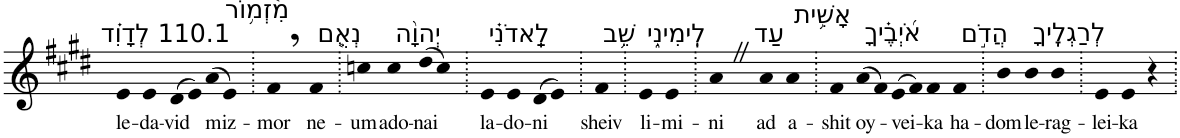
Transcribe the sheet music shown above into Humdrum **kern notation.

**kern	**text
*part1	*part1
*staff1	*staff1
*I"Piano	*
*I'Pno	*
*clefG2	*
*k[f#c#g#d#]	*
*E:	*
=1	=1
!LO:TX:a:t=110.1 לְדָוִ֗ד	!
!	!LO:LY:b
4e	le-
!	!LO:LY:b
4e	-da-
!	!LO:LY:b
(>8d#	-vid
8e)	.
!LO:TX:a:t=מִ֫זְמ֥וֹר	!
!	!LO:LY:b
(>8a	miz-
8e)	.
=2.	=2.
!	!LO:LY:b
4f#,	-mor
!LO:TX:a:t=נְאֻ֤ם	!
!	!LO:LY:b
4f#	ne-
=3.	=3.
!	!LO:LY:b
4ccn	-um
!LO:TX:a:t=יְהוָ֨ה	!
!	!LO:LY:b
4cc	ado-
!	!LO:LY:b
(>8dd#	-nai
8cc)	.
=4.	=4.
!LO:TX:a:t=לַֽאדֹנִ֗י	!
!	!LO:LY:b
4e	la-
!	!LO:LY:b
4e	-do-
!	!LO:LY:b
(>8d#	-ni
8e)	.
=5.	=5.
!LO:TX:a:t=שֵׁ֥ב	!
!	!LO:LY:b
4f#	sheiv
=6.	=6.
!LO:TX:a:t=לִֽימִינִ֑י	!
!	!LO:LY:b
4e	li-
!	!LO:LY:b
4e	-mi-
=7.	=7.
!	!LO:LY:b
4aZ	-ni
!LO:TX:a:t=עַד	!
!	!LO:LY:b
4a	ad
!LO:TX:a:t=אָשִׁ֥ית	!
!	!LO:LY:b
4a	a-
=8.	=8.
!	!LO:LY:b
4f#	-shit
!LO:TX:a:t=אֹ֝יְבֶ֗יךָ	!
!	!LO:LY:b
(>8a	oy-
8f#)	.
!	!LO:LY:b
(>8e	-vei-
8f#)	.
!	!LO:LY:b
4f#	-ka
!LO:TX:a:t=הֲדֹ֣ם	!
!	!LO:LY:b
4f#	ha-
=9.	=9.
!	!LO:LY:b
4b	-dom
!LO:TX:a:t=לְרַגְלֶֽיךָ	!
!	!LO:LY:b
4b	le-
!	!LO:LY:b
4b	-rag-
=10.	=10.
!	!LO:LY:b
4e	-lei-
!	!LO:LY:b
4e	-ka
4r	.
=.	=.
*-	*-
